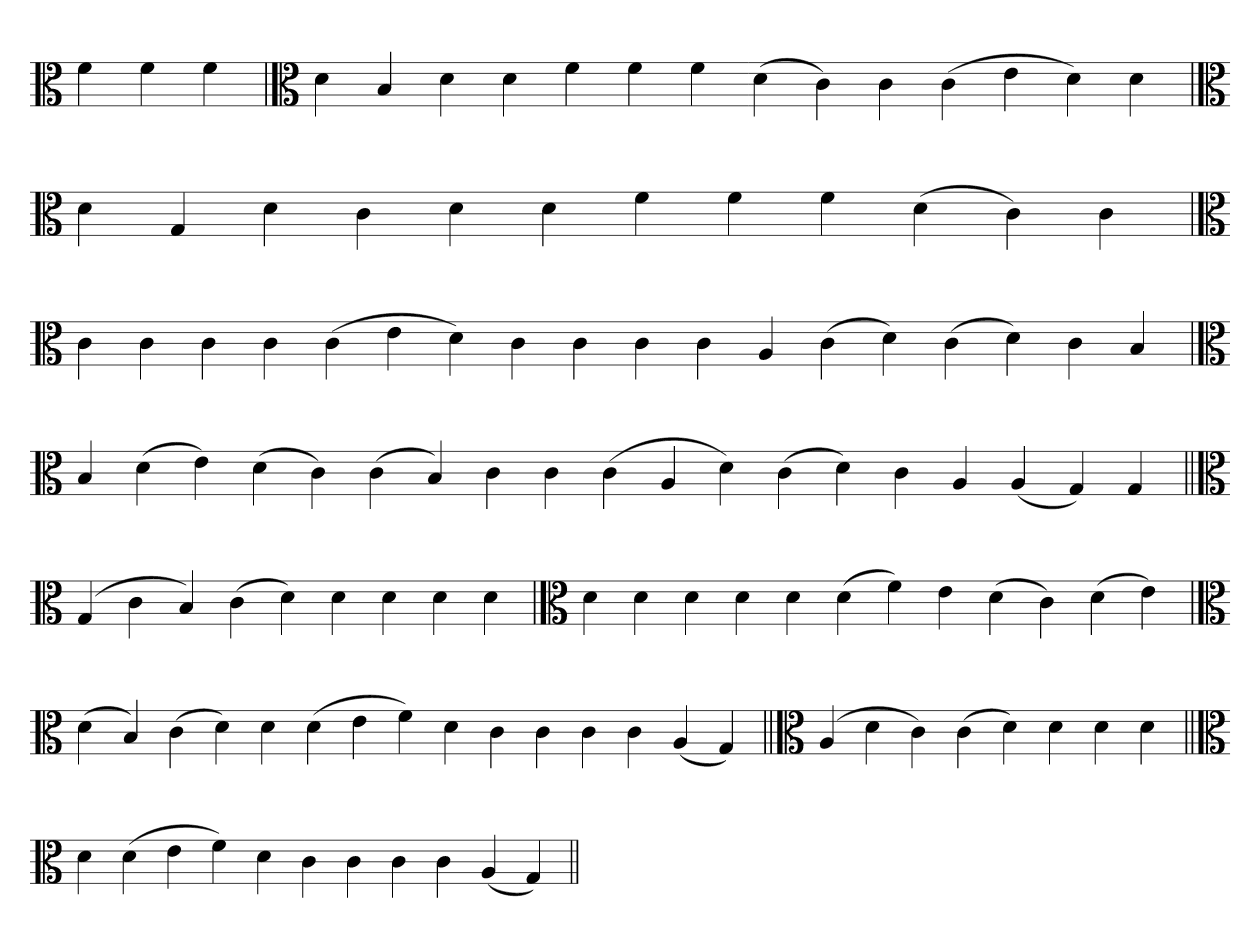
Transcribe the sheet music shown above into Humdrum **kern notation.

**kern
*part1
*staff1
*clefC3
=
4f
4f
4f
=`
*clefC3
4d
4B
4d
4d
4f
4f
4f
(4d
4c)
4c
(4c
4e
4d)
4d
=
*clefC3
4d
4G
4d
4c
4d
4d
4f
4f
4f
(4d
4c)
4c
=`
*clefC3
4c
4c
4c
4c
(4c
4e
4d)
4c
4c
4c
4c
4A
(4c
4d)
(4c
4d)
4c
4B
='
*clefC3
4B
(4d
4e)
(4d
4c)
(4c
4B)
4c
4c
(4c
4A
4d)
(4c
4d)
4c
4A
(4A
4G)
4G
=||
*clefC3
(4G
4c
4B)
(4c
4d)
4d
4d
4d
4d
=`
*clefC3
4d
4d
4d
4d
4d
(4d
4f)
4e
(4d
4c)
(4d
4e)
=
*clefC3
(4d
4B)
(4c
4d)
4d
(4d
4e
4f)
4d
4c
4c
4c
4c
(4A
4G)
=||
*clefC3
(4A
4d
4c)
(4c
4d)
4d
4d
4d
=||
*clefC3
4d
(4d
4e
4f)
4d
4c
4c
4c
4c
(4A
4G)
=||
*-
